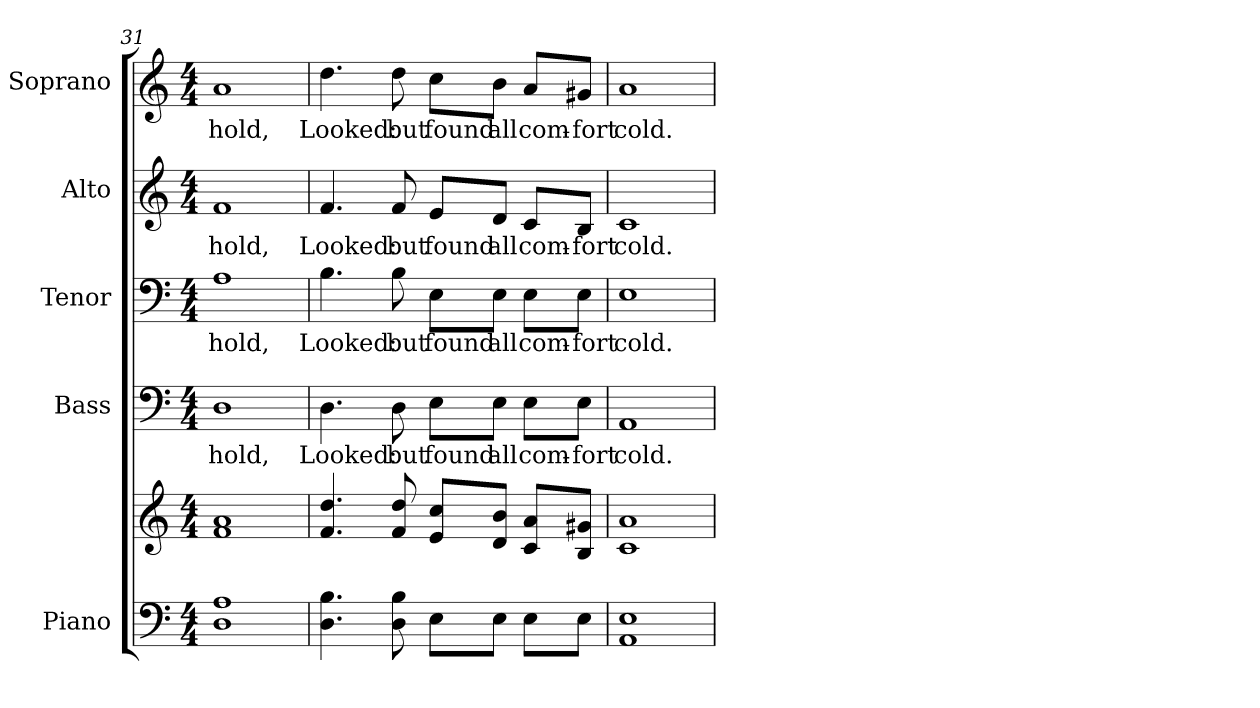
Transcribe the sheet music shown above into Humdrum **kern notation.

**kern	**kern	**kern	**text	**kern	**text	**kern	**text	**kern	**text
*part5	*part5	*part4	*part4	*part3	*part3	*part2	*part2	*part1	*part1
*staff6	*staff5	*staff4	*staff4	*staff3	*staff3	*staff2	*staff2	*staff1	*staff1
*I"Piano	*	*I"Bass	*	*I"Tenor	*	*I"Alto	*	*I"Soprano	*
*I'Pno.	*	*I'B.	*	*I'T.	*	*I'A.	*	*I'S.	*
!!LO:LB:g=z
*clefF4	*clefG2	*clefF4	*	*clefF4	*	*clefG2	*	*clefG2	*
*k[]	*k[]	*k[]	*	*k[]	*	*k[]	*	*k[]	*
*C:	*C:	*C:	*	*C:	*	*C:	*	*C:	*
*M4/4	*M4/4	*M4/4	*	*M4/4	*	*M4/4	*	*M4/4	*
=31	=31	=31	=31	=31	=31	=31	=31	=31	=31
!	!	!	!LO:LY:b:color=#000000	!	!	!	!	!	!
!	!	!	!	!	!LO:LY:b:color=#000000	!	!	!	!
!	!	!	!	!	!	!	!LO:LY:b:color=#000000	!	!
!	!	!	!	!	!	!	!	!	!LO:LY:b:color=#000000
1Di 1Ai	1fi 1ai	1Di	-hold,	1Ai	-hold,	1fi	-hold,	1ai	-hold,
=32	=32	=32	=32	=32	=32	=32	=32	=32	=32
!	!	!	!LO:LY:b:color=#000000	!	!	!	!	!	!
!	!	!	!	!	!LO:LY:b:color=#000000	!	!	!	!
!	!	!	!	!	!	!	!LO:LY:b:color=#000000	!	!
!	!	!	!	!	!	!	!	!	!LO:LY:b:color=#000000
4.Di\ 4.Bi	4.fi/ 4.ddi	4.Di\	Looked:	4.Bi\	Looked:	4.fi/	Looked:	4.ddi\	Looked:
!	!	!	!LO:LY:b:color=#000000	!	!	!	!	!	!
!	!	!	!	!	!LO:LY:b:color=#000000	!	!	!	!
!	!	!	!	!	!	!	!LO:LY:b:color=#000000	!	!
!	!	!	!	!	!	!	!	!	!LO:LY:b:color=#000000
8Di\ 8Bi	8fi/ 8ddi	8Di\	but	8Bi\	but	8fi/	but	8ddi\	but
!	!	!	!LO:LY:b:color=#000000	!	!	!	!	!	!
!	!	!	!	!	!LO:LY:b:color=#000000	!	!	!	!
!	!	!	!	!	!	!	!LO:LY:b:color=#000000	!	!
!	!	!	!	!	!	!	!	!	!LO:LY:b:color=#000000
8Ei\L	8ei/ 8cci/L	8Ei\L	found	8Ei\L	found	8ei/L	found	8cci\L	found
!	!	!	!LO:LY:b:color=#000000	!	!	!	!	!	!
!	!	!	!	!	!LO:LY:b:color=#000000	!	!	!	!
!	!	!	!	!	!	!	!LO:LY:b:color=#000000	!	!
!	!	!	!	!	!	!	!	!	!LO:LY:b:color=#000000
8Ei\J	8di/ 8bi/J	8Ei\J	all	8Ei\J	all	8di/J	all	8bi\J	all
!	!	!	!LO:LY:b:color=#000000	!	!	!	!	!	!
!	!	!	!	!	!LO:LY:b:color=#000000	!	!	!	!
!	!	!	!	!	!	!	!LO:LY:b:color=#000000	!	!
!	!	!	!	!	!	!	!	!	!LO:LY:b:color=#000000
8Ei\L	8ci/ 8ai/L	8Ei\L	com-	8Ei\L	com-	8ci/L	com-	8ai/L	com-
!	!	!	!LO:LY:b:color=#000000	!	!	!	!	!	!
!	!	!	!	!	!LO:LY:b:color=#000000	!	!	!	!
!	!	!	!	!	!	!	!LO:LY:b:color=#000000	!	!
!	!	!	!	!	!	!	!	!	!LO:LY:b:color=#000000
8Ei\J	8Bi/ 8g#Xi/J	8Ei\J	-fort	8Ei\J	-fort	8Bi/J	-fort	8g#Xi/J	-fort
!!LO:PB:g=z
=33	=33	=33	=33	=33	=33	=33	=33	=33	=33
!	!	!	!LO:LY:b:color=#000000	!	!	!	!	!	!
!	!	!	!	!	!LO:LY:b:color=#000000	!	!	!	!
!	!	!	!	!	!	!	!LO:LY:b:color=#000000	!	!
!	!	!	!	!	!	!	!	!	!LO:LY:b:color=#000000
1AAi 1Ei	1ci 1ai	1AAi	cold.	1Ei	cold.	1ci	cold.	1ai	cold.
=	=	=	=	=	=	=	=	=	=
*-	*-	*-	*-	*-	*-	*-	*-	*-	*-
